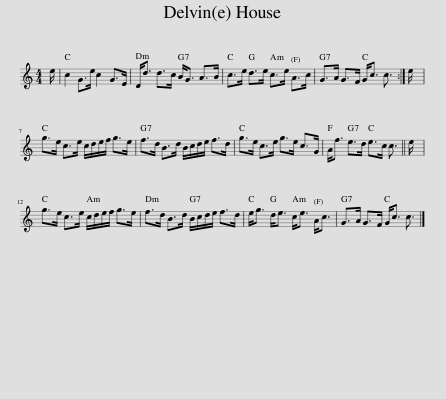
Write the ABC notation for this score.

X:1
L:1/8
M:4/4
I:linebreak $
K:C
V:1 treble
V:1
 e/ | c2 G>e c2 G>E | D<d d>c B<G A>B | c>e d>e c>e A>c | G>A G>F G<c c3/2 :| %5
 e/ |$ g>e c>e c/d/e/f/ g>e | f>d B>d B/c/d/e/ f>d | g>e c>e g>e c>G | A<f e>d e>c c3/2 || %10
 e/ |$ g>e c>e c/d/e/f/ g>e | f>d B>d B/c/d/e/ f>d | e<g d<e c<e A<c | G>A G>F G<c c3/2 |] %15
